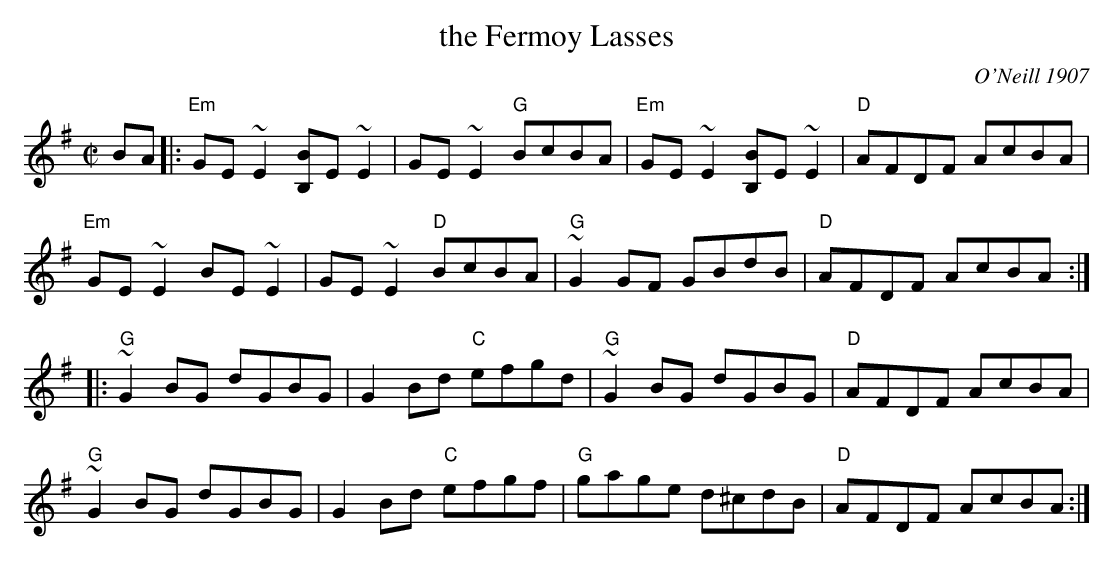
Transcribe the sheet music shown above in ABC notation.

X:1
T: the Fermoy Lasses
O: O'Neill 1907
M: C|
K: Em	% and G
BA |:\
"Em"GE ~E2 [BB,]E ~E2 | GE ~E2 "G"BcBA | "Em"GE ~E2 [BB,]E ~E2 | "D"AFDF AcBA |
"Em"GE ~E2 BE ~E2 | GE ~E2 "D"BcBA | "G"~G2GF GBdB | "D"AFDF AcBA :|
|:\
"G"~G2BG dGBG | G2 Bd "C"efgd | "G"~G2BG dGBG | "D"AFDF AcBA |
"G"~G2BG dGBG | G2 Bd "C"efgf | "G"gage d^cdB | "D"AFDF AcBA :|
